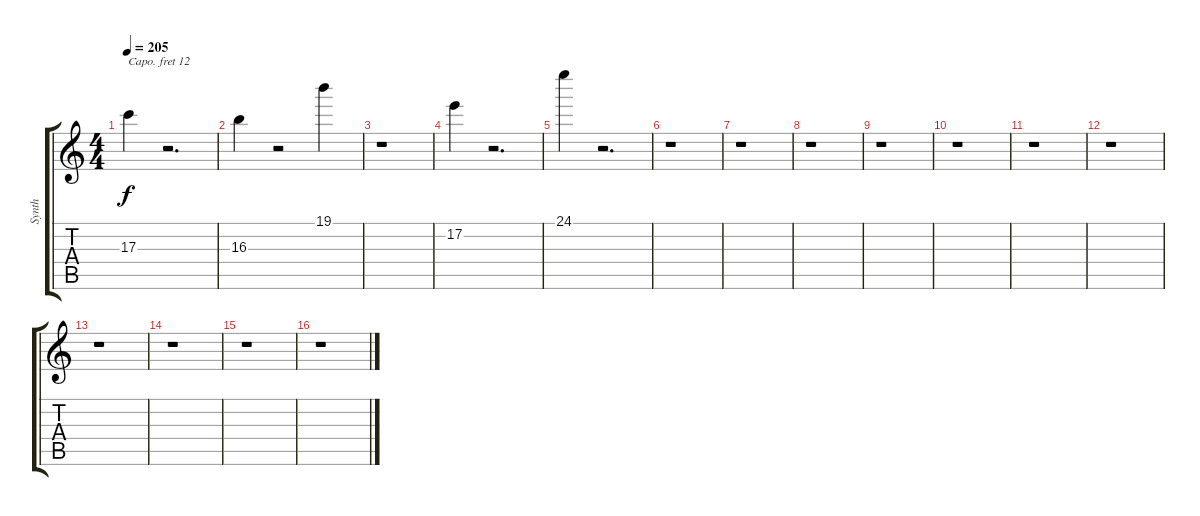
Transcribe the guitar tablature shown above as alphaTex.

\track ("Synth" "Synth") {instrument lead1square}
\staff {score tabs}
\capo 12
\tuning (E4 B3 G3 D3 A2 E2) {hide}
\ts (4 4)
\tempo 205
\clef g2
\ks c
17.3.4{dy f} r.2{d} |
16.3.4 r.2 19.1.4 |
r.1 |
17.2.4 r.2{d} |
24.1.4 r.2{d} |
r.1 |
r.1 |
r.1 |
r.1 |
r.1 |
r.1 |
r.1 |
r.1 |
r.1 |
r.1 |
r.1
